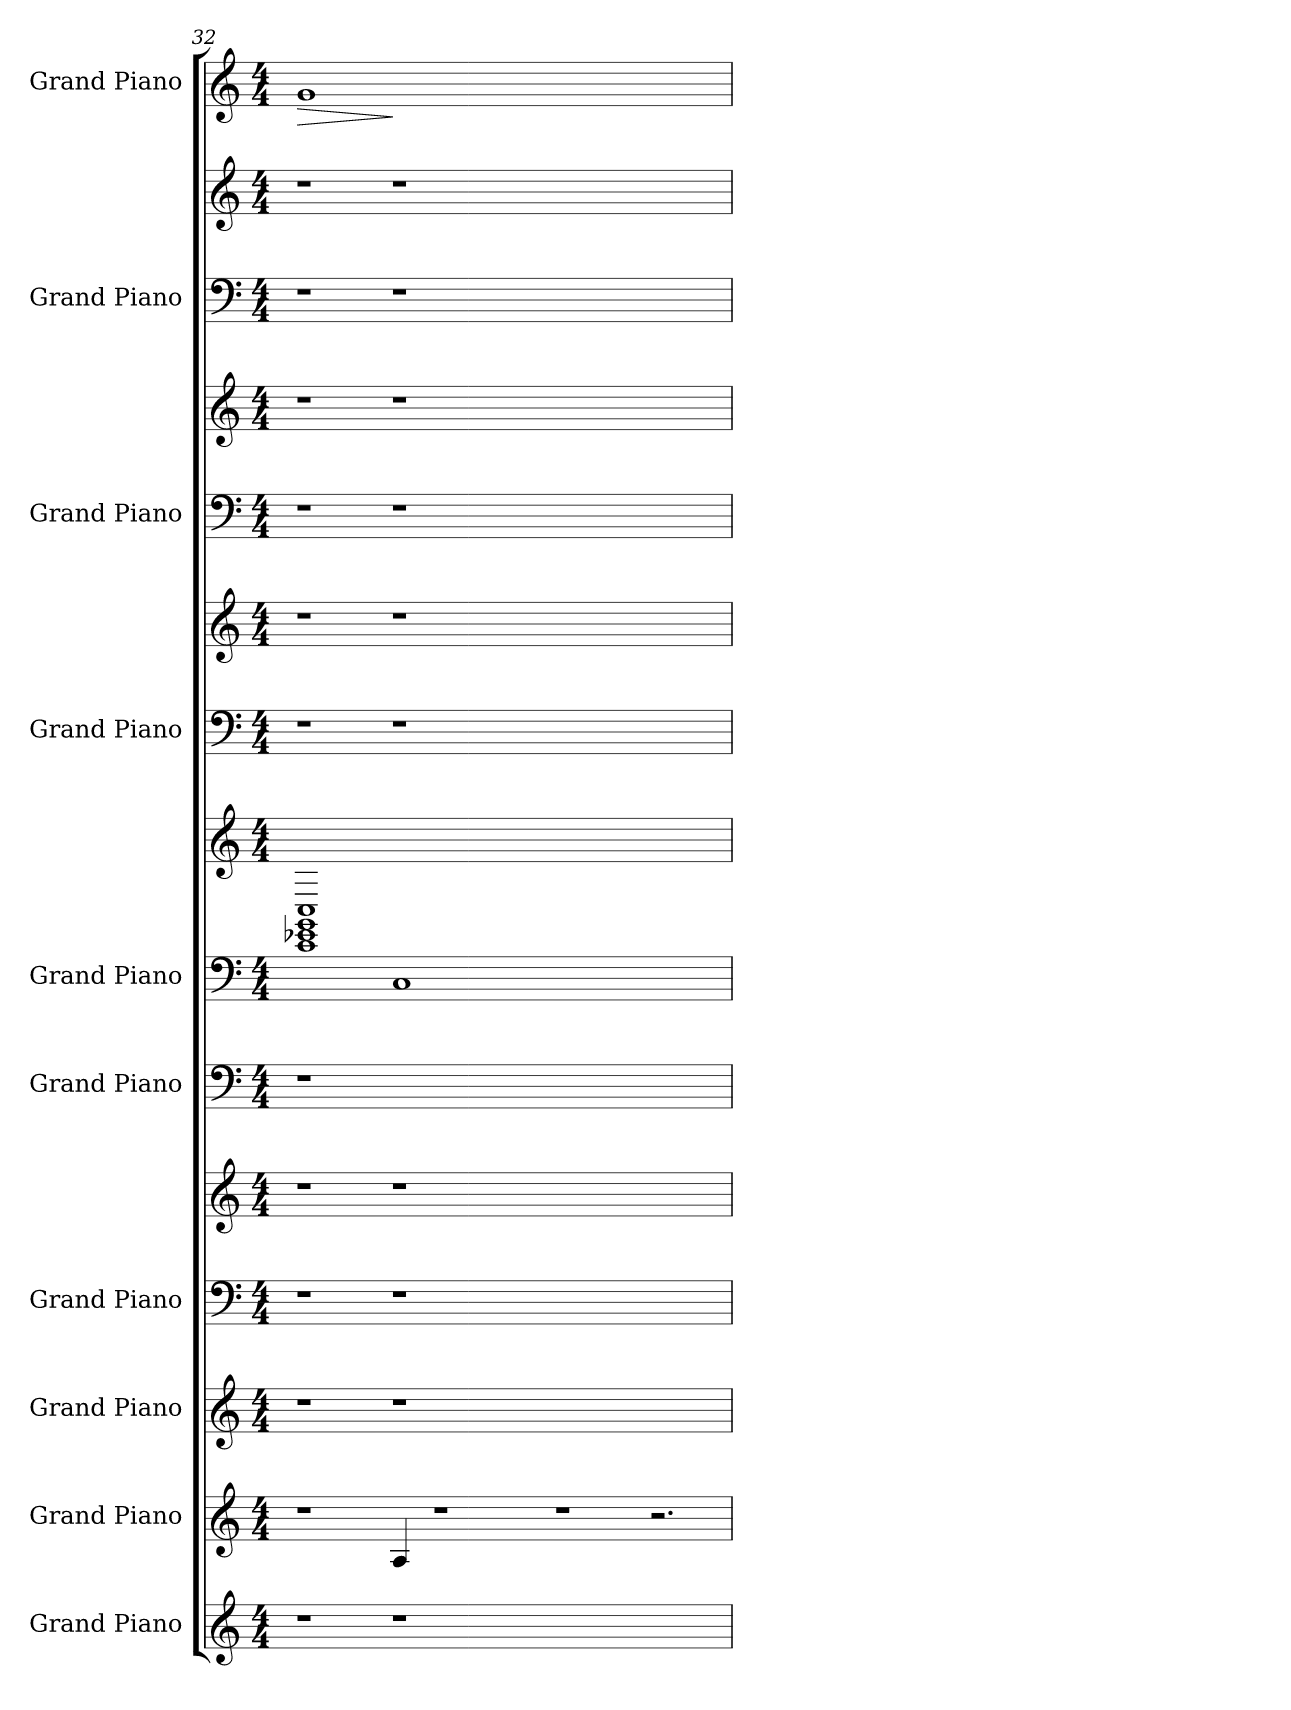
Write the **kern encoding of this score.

**kern	**kern	**kern	**kern	**kern	**kern	**kern	**kern	**kern	**kern	**kern	**kern	**kern	**kern	**kern	**dynam
*part10	*part9	*part8	*part7	*part7	*part6	*part5	*part5	*part4	*part4	*part3	*part3	*part2	*part2	*part1	*part1
*staff15	*staff14	*staff13	*staff12	*staff11	*staff10	*staff9	*staff8	*staff7	*staff6	*staff5	*staff4	*staff3	*staff2	*staff1	*staff1
*I"Grand Piano	*I"Grand Piano	*I"Grand Piano	*I"Grand Piano	*	*I"Grand Piano	*I"Grand Piano	*	*I"Grand Piano	*	*I"Grand Piano	*	*I"Grand Piano	*	*I"Grand Piano	*
*clefG2	*clefG2	*clefG2	*clefF4	*clefG2	*clefF4	*clefF4	*clefG2	*clefF4	*clefG2	*clefF4	*clefG2	*clefF4	*clefG2	*clefG2	*
*k[]	*k[]	*k[]	*k[]	*k[]	*k[]	*k[]	*k[]	*k[]	*k[]	*k[]	*k[]	*k[]	*k[]	*k[]	*
*C:	*C:	*C:	*C:	*C:	*C:	*C:	*C:	*C:	*C:	*C:	*C:	*C:	*C:	*C:	*
*M4/4	*M4/4	*M4/4	*M4/4	*M4/4	*M4/4	*M4/4	*M4/4	*M4/4	*M4/4	*M4/4	*M4/4	*M4/4	*M4/4	*M4/4	*
=32	=32	=32	=32	=32	=32	=32	=32	=32	=32	=32	=32	=32	=32	=32	=32
!	!	!	!	!	!	!	!	!	!	!	!	!	!	!	!LO:HP:b
1r	1r	1r	1r	1r	1r	1c 1e-X 1g	1C	1r	1r	1r	1r	1r	1r	1g	>
1r	4A	1r	1r	1r	0.ryy	1C	0.ryy	1r	1r	1r	1r	1r	1r	0.ryy	]
.	1r	.	.	.	.	.	.	.	.	.	.	.	.	.	.
0ryy	.	0ryy	0ryy	0ryy	.	0ryy	.	0ryy	0ryy	0ryy	0ryy	0ryy	0ryy	.	.
.	1r	.	.	.	.	.	.	.	.	.	.	.	.	.	.
.	2.r	.	.	.	.	.	.	.	.	.	.	.	.	.	.
=	=	=	=	=	=	=	=	=	=	=	=	=	=	=	=
*-	*-	*-	*-	*-	*-	*-	*-	*-	*-	*-	*-	*-	*-	*-	*-
